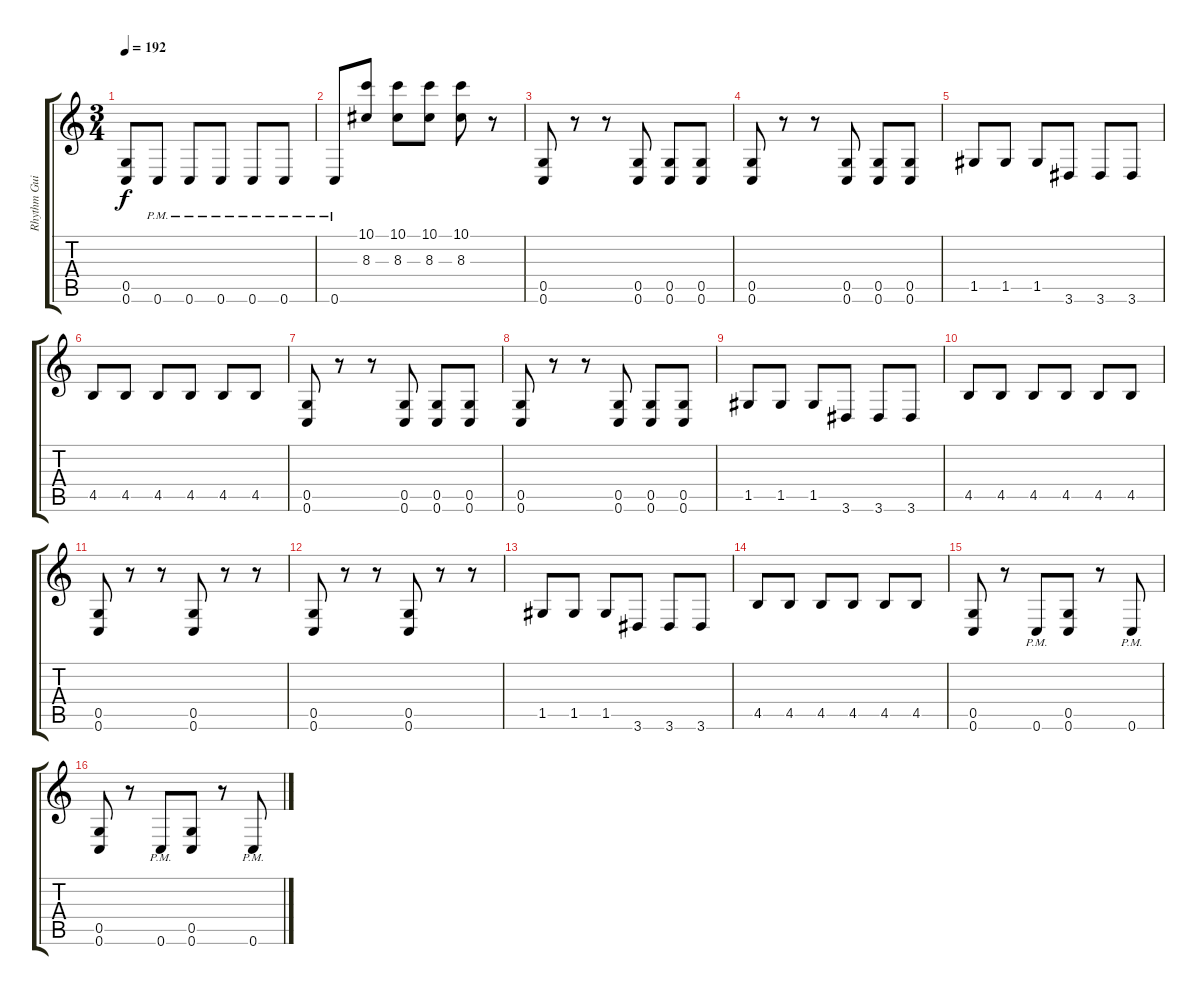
\track ("Rhythm Guitar 1" "Rhythm Gui") {instrument distortionguitar}
\staff {score tabs}
\tuning (D4 A3 F3 C3 G2 C2) {hide}
\ts (3 4)
\tempo 192
\clef g2
\ks c
(0.5 0.6).8{dy f} 0.6{pm}.8 0.6{pm}.8 0.6{pm}.8 0.6{pm}.8 0.6{pm}.8 |
0.6{pm}.8 (10.1 8.3).8 (10.1 8.3).8 (10.1 8.3).8 (10.1 8.3).8 r.8 |
(0.5 0.6).8 r.8 r.8 (0.5 0.6).8 (0.5 0.6).8 (0.5 0.6).8 |
(0.5 0.6).8 r.8 r.8 (0.5 0.6).8 (0.5 0.6).8 (0.5 0.6).8 |
1.5.8 1.5.8 1.5.8 3.6.8 3.6.8 3.6.8 |
4.5.8 4.5.8 4.5.8 4.5.8 4.5.8 4.5.8 |
(0.5 0.6).8 r.8 r.8 (0.5 0.6).8 (0.5 0.6).8 (0.5 0.6).8 |
(0.5 0.6).8 r.8 r.8 (0.5 0.6).8 (0.5 0.6).8 (0.5 0.6).8 |
1.5.8 1.5.8 1.5.8 3.6.8 3.6.8 3.6.8 |
4.5.8 4.5.8 4.5.8 4.5.8 4.5.8 4.5.8 |
(0.5 0.6).8 r.8 r.8 (0.5 0.6).8 r.8 r.8 |
(0.5 0.6).8 r.8 r.8 (0.5 0.6).8 r.8 r.8 |
1.5.8 1.5.8 1.5.8 3.6.8 3.6.8 3.6.8 |
4.5.8 4.5.8 4.5.8 4.5.8 4.5.8 4.5.8 |
(0.5 0.6).8 r.8 0.6{pm}.8 (0.5 0.6).8 r.8 0.6{pm}.8 |
(0.5 0.6).8 r.8 0.6{pm}.8 (0.5 0.6).8 r.8 0.6{pm}.8
